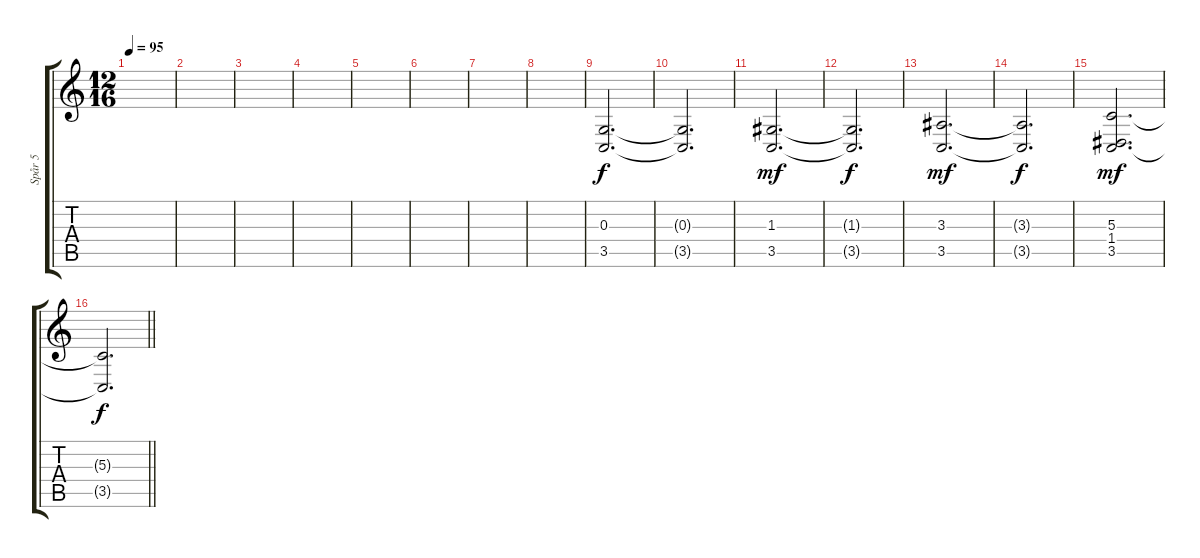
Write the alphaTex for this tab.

\track ("Spår 5" "Spår 5") {instrument synthstrings2}
\staff {score tabs}
\tuning (E4 B3 G3 D3 A2 E2) {hide}
\ts (12 16)
\tempo 95
\clef g2
\ks c
|
|
|
|
|
|
|
|
(0.3 3.5).2{d} |
(0.3{t} 3.5{t}).2{d dy f} |
(1.3 3.5).2{d dy mf} |
(1.3{t} 3.5{t}).2{d dy f} |
(3.3 3.5).2{d dy mf} |
(3.3{t} 3.5{t}).2{d dy f} |
(5.3 1.4 3.5).2{d dy mf} |
\barLineRight lightlight
(5.3{t} 3.5{t}).2{d dy f}
